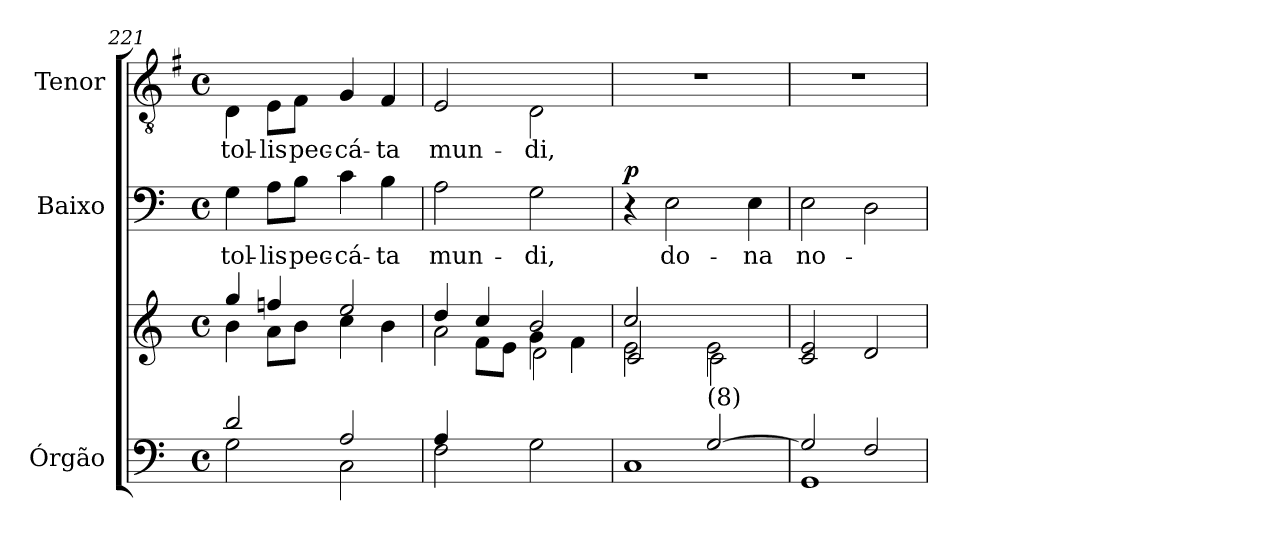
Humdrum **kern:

**kern	**kern	**kern	**text	**dynam	**kern	**text
*part3	*part3	*part2	*part2	*part2	*part1	*part1
*staff4	*staff3	*staff2	*staff2	*staff2	*staff1	*staff1
*I"Órgão	*	*I"Baixo	*	*	*I"Tenor	*
*I'Órg.	*	*	*	*	*I'Tr.	*
*clefF4	*clefG2	*clefF4	*	*	*clefGv2	*
*	*	*	*	*	*ITrd4c7	*
*k[]	*k[]	*k[]	*	*	*k[]	*
*C:	*C:	*C:	*	*	*C:	*
*M4/4	*M4/4	*M4/4	*	*	*M4/4	*
*met(c)	*met(c)	*met(c)	*	*	*met(c)	*
=221	=221	=221	=221	=221	=221	=221
*^	*^	*	*	*	*	*
!	!	!	!	!	!LO:LY:b:color=#000000	!	!	!
!	!	!	!	!	!	!	!	!LO:LY:b:color=#000000
2di/	2Gi\	4ggi/	4bi\	4Gi\	tol-	.	4GGi\	tol-
!	!	!	!	!	!LO:LY:b:color=#000000	!	!	!
!	!	!	!	!	!	!	!	!LO:LY:b:color=#000000
.	.	4ffni/	8ai\L	8Ai\L	-lis	.	8AAi\L	-lis
!	!	!	!	!	!LO:LY:b:color=#000000	!	!	!
!	!	!	!	!	!	!	!	!LO:LY:b:color=#000000
.	.	.	8bi\J	8Bi\J	pec-	.	8BBi\J	pec-
!	!	!	!	!	!LO:LY:b:color=#000000	!	!	!
!	!	!	!	!	!	!	!	!LO:LY:b:color=#000000
2Ai/	2Ci\	2eei/	4cci\	4ci\	-cá-	.	4Ci/	-cá-
!	!	!	!	!	!LO:LY:b:color=#000000	!	!	!
!	!	!	!	!	!	!	!	!LO:LY:b:color=#000000
.	.	.	4bi\	4Bi\	-ta	.	4BBi/	-ta
=222	=222	=222	=222	=222	=222	=222	=222	=222
*	*	*	*^	*	*	*	*	*
!	!	!	!	!	!	!LO:LY:b:color=#000000	!	!	!
!	!	!	!	!	!	!	!	!	!LO:LY:b:color=#000000
4Ai/	2Fi\	4ddi/	2ai\	4ryy	2Ai\	mun-	.	2AAi/	mun-
2.ryy	.	4cci/	.	8fi\L	.	.	.	.	.
.	.	.	.	8ei\J	.	.	.	.	.
!	!	!	!	!	!	!LO:LY:b:color=#000000	!	!	!
!	!	!	!	!	!	!	!	!	!LO:LY:b:color=#000000
.	2Gi\	2bi/	4gi\	2di\	2Gi\	-di,	.	2GGi\	-di,
.	.	.	4fi\	.	.	.	.	.	.
=223	=223	=223	=223	=223	=223	=223	=223	=223	=223
2ryy	1Ci	2cci/	2ei\	2ci/	4r	.	p	1r	.
!	!	!	!	!	!	!LO:LY:b:color=#000000	!	!	!
.	.	.	.	.	2Ei\	do-	.	.	.
!LO:TX:a:t=(8)	!	!	!	!	!	!	!	!	!
[>2Gi/	.	2ei\	2ci\	2ryy	.	.	.	.	.
!	!	!	!	!	!	!LO:LY:b:color=#000000	!	!	!
.	.	.	.	.	4Ei\	-na	.	.	.
*	*	*v	*v	*v	*	*	*	*	*
=224	=224	=224	=224	=224	=224	=224	=224
!	!	!	!	!LO:LY:b:color=#000000	!	!	!
2Gi/]	1GGi	2ci/ 2ei	2Ei\	no-	.	1r	.
2Fi/	.	2di/	2Di\	.	.	.	.
*v	*v	*	*	*	*	*	*
=	=	=	=	=	=	=
*-	*-	*-	*-	*-	*-	*-
